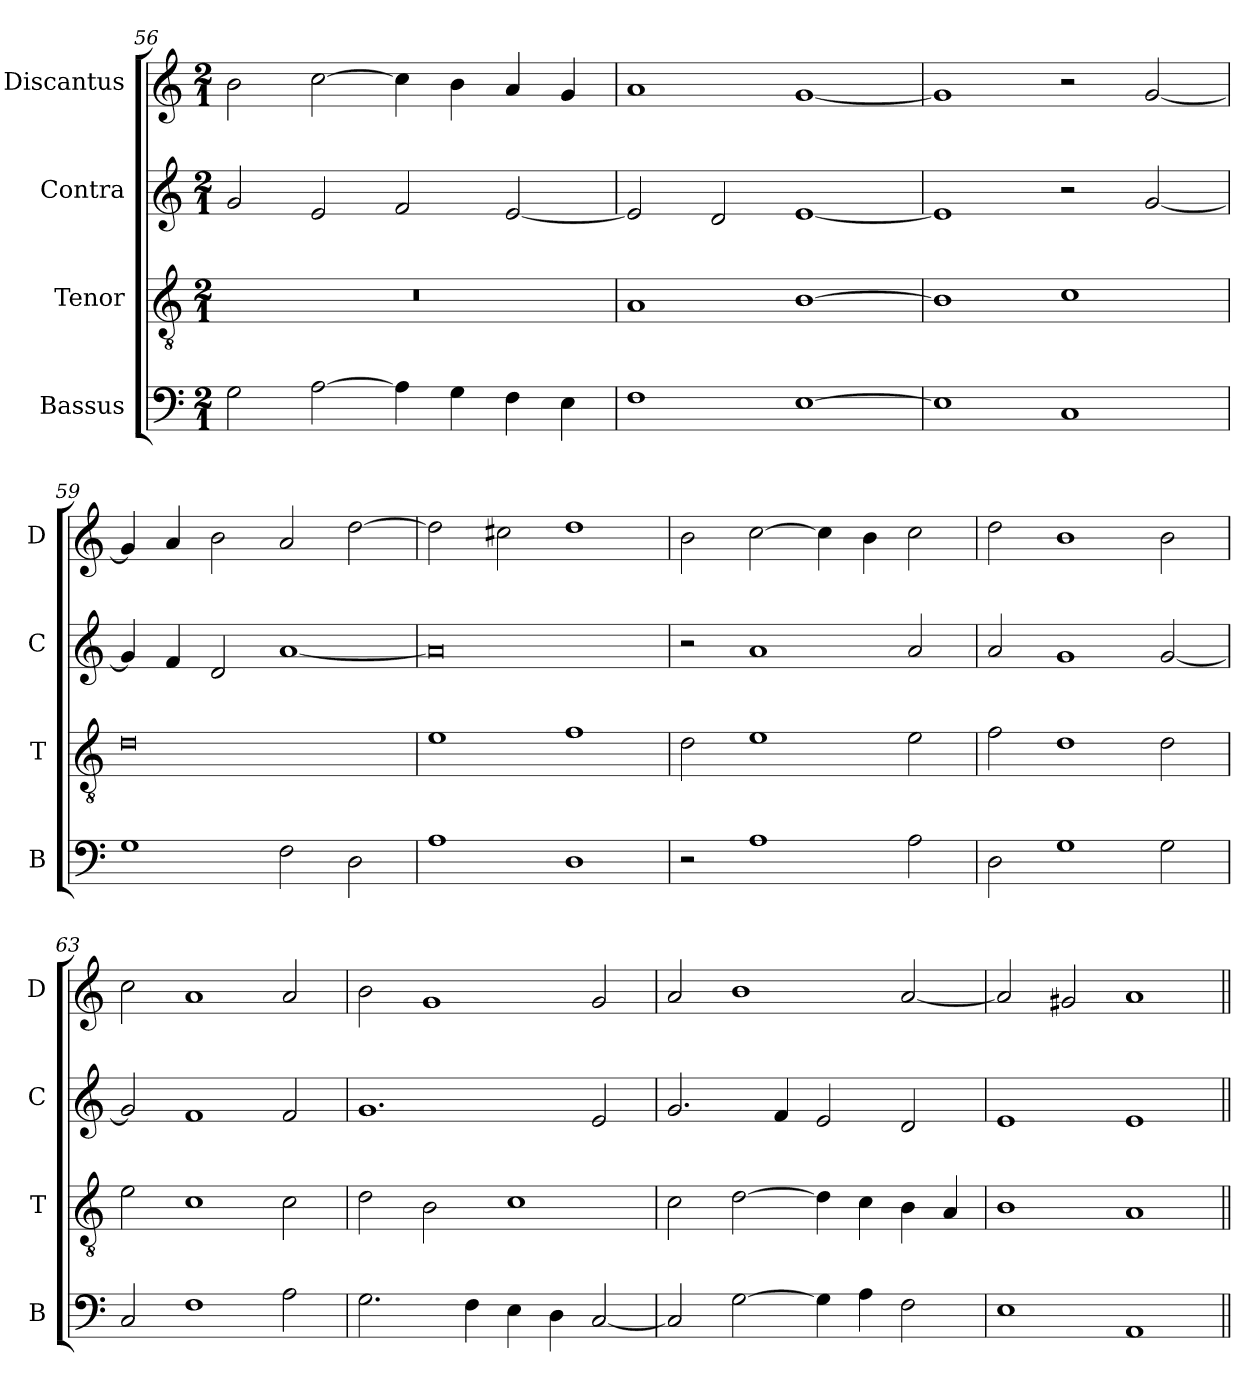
**kern	**kern	**kern	**kern
*part4	*part3	*part2	*part1
*staff4	*staff3	*staff2	*staff1
*I"Bassus	*I"Tenor	*I"Contra	*I"Discantus
*I'B	*I'T	*I'C	*I'D
*clefF4	*clefGv2	*clefG2	*clefG2
*k[]	*k[]	*k[]	*k[]
*M2/1	*M2/1	*M2/1	*M2/1
=56	=56	=56	=56
2G\	0r	2g/	2b\
[2A\	.	2e/	[2cc\
4A\]	.	2f/	4cc\]
4G\	.	.	4b\
4F\	.	[2e/	4a/
4E\	.	.	4g/
=57	=57	=57	=57
1F	1A	2e/]	1a
.	.	2d/	.
[1E	[1B	[1e	[1g
=58	=58	=58	=58
1E]	1B]	1e]	1g]
1C	1c	2r	2r
.	.	[2g/	[2g/
=59	=59	=59	=59
1G	0d	4g/]	4g/]
.	.	4f/	4a/
.	.	2d/	2b\
2F\	.	[1a	2a/
2D\	.	.	[2dd\
=60	=60	=60	=60
1A	1e	0a]	2dd\]
.	.	.	2cc#X\
1D	1f	.	1dd
=61	=61	=61	=61
2r	2d\	2r	2b\
1A	1e	1a	[2cc\
.	.	.	4cc\]
.	.	.	4b\
2A\	2e\	2a/	2cc\
=62	=62	=62	=62
2D\	2f\	2a/	2dd\
1G	1d	1g	1b
2G\	2d\	[2g/	2b\
=63	=63	=63	=63
2C/	2e\	2g/]	2cc\
1F	1c	1f	1a
2A\	2c\	2f/	2a/
=64	=64	=64	=64
2.G\	2d\	1.g	2b\
.	2B\	.	1g
4F\	.	.	.
4E\	1c	.	.
4D\	.	.	.
[2C/	.	2e/	2g/
=65	=65	=65	=65
2C/]	2c\	2.g/	2a/
[2G\	[2d\	.	1b
.	.	4f/	.
4G\]	4d\]	2e/	.
4A\	4c\	.	.
2F\	4B\	2d/	[2a/
.	4A/	.	.
=66	=66	=66	=66
1E	1B	1e	2a/]
.	.	.	2g#X/
1AA	1A	1e	1a
=||	=||	=||	=||
*-	*-	*-	*-
